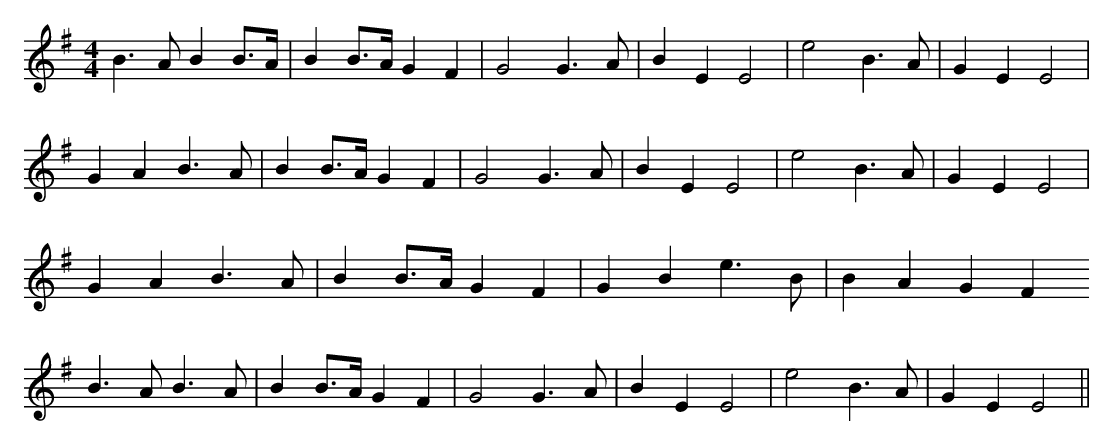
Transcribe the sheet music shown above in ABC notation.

X:1
M:4/4
K:Emin
B3A B2 B>A|B2 B>A G2 F2|G4 G3A|B2 E2 E4|e4 B3A|G2 E2 E4|
G2 A2 B3A|B2 B>A G2 F2|G4 G3A|B2 E2 E4|e4 B3A|G2 E2 E4|
G2 A2 B3A|B2 B>A G2 F2|G2 B2 e3B|B2 A2 G2 F2
B3A B3A|B2 B>A G2 F2|G4 G3A|B2 E2 E4|e4 B3A|G2 E2 E4||
